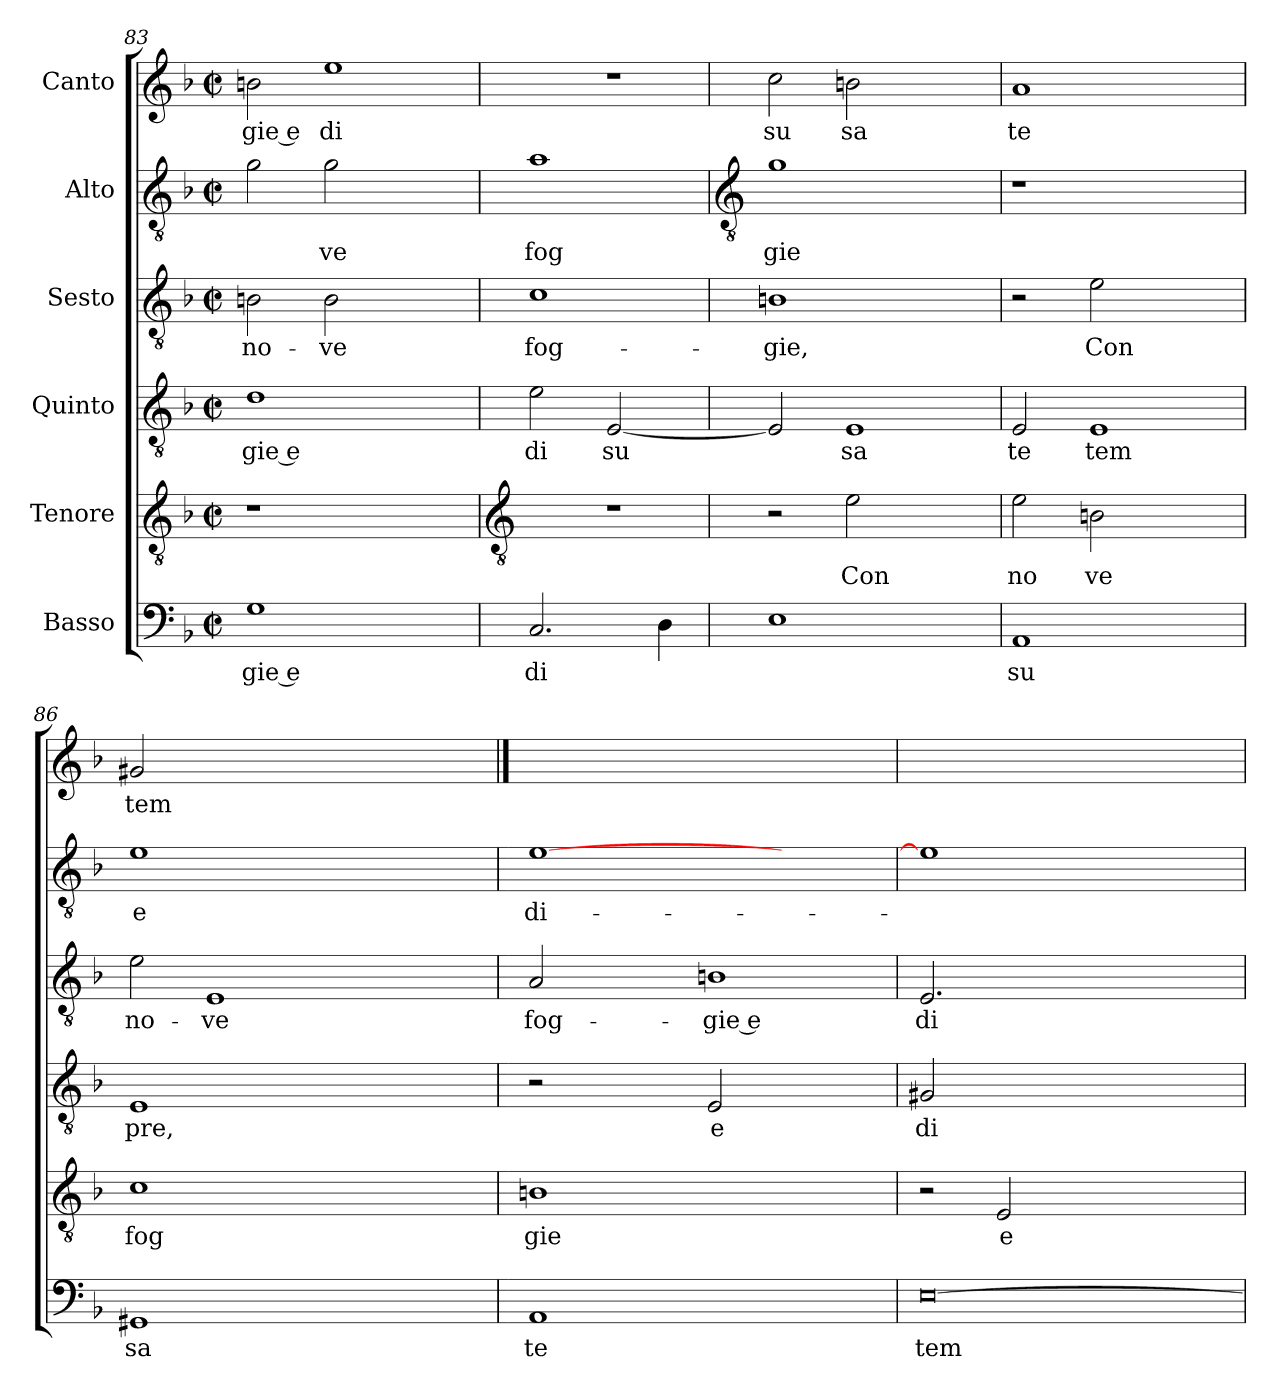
**kern	**text	**kern	**text	**kern	**text	**kern	**text	**kern	**text	**kern	**text
*part6	*part6	*part5	*part5	*part4	*part4	*part3	*part3	*part2	*part2	*part1	*part1
*staff6	*staff6	*staff5	*staff5	*staff4	*staff4	*staff3	*staff3	*staff2	*staff2	*staff1	*staff1
*I"Basso	*	*I"Tenore	*	*I"Quinto	*	*I"Sesto	*	*I"Alto	*	*I"Canto	*
!!LO:LB:g=z
*clefF4	*	*clefGv2	*	*clefGv2	*	*clefGv2	*	*clefGv2	*	*clefG2	*
*k[b-]	*	*k[b-]	*	*k[b-]	*	*k[b-]	*	*k[b-]	*	*k[b-]	*
*F:	*	*F:	*	*F:	*	*F:	*	*F:	*	*F:	*
*M2/2	*	*M2/2	*	*M2/2	*	*M2/2	*	*M2/2	*	*M2/2	*
*met(c|)	*	*met(c|)	*	*met(c|)	*	*met(c|)	*	*met(c|)	*	*met(c|)	*
=83A	=83A	=83A	=83A	=83A	=83A	=83A	=83A	=83A	=83A	=83A	=83A
!	!LO:LY:b	!	!	!	!LO:LY:b	!	!LO:LY:b	!	!	!	!LO:LY:b
1G	gie e	1r	.	1d	gie e	2Bn\	no-	2g\	.	2bn\	gie e
!	!	!	!	!	!	!	!LO:LY:b	!	!LO:LY:b	!	!LO:LY:b
.	.	.	.	.	.	2B\	-ve	2g\	ve	1ee	di
2ryy	.	2ryy	.	2ryy	.	2ryy	.	2ryy	.	.	.
!!LO:LB:g=z
=83B	=83B	=83B	=83B	=83B	=83B	=83B	=83B	=83B	=83B	=83B	=83B
*	*	*clefGv2	*	*	*	*	*	*	*	*	*
!	!LO:LY:b	!	!	!	!LO:LY:b	!	!LO:LY:b	!	!LO:LY:b	!	!
2.C/	di	1r	.	2e\	di	1c	fog-	1a	fog	1r	.
!	!	!	!	!	!LO:LY:b	!	!	!	!	!	!
.	.	.	.	[2E/	su	.	.	.	.	.	.
4D\	.	.	.	.	.	.	.	.	.	.	.
!!LO:LB:g=z
=84	=84	=84	=84	=84	=84	=84	=84	=84	=84	=84	=84
*	*	*	*	*	*	*	*	*clefGv2	*	*	*
!	!	!	!	!	!	!	!LO:LY:b	!	!LO:LY:b	!	!LO:LY:b
1E	.	2r	.	2E/]	.	1Bn	-gie,	1g	gie	2cc\	su
!	!	!	!LO:LY:b	!	!LO:LY:b	!	!	!	!	!	!LO:LY:b
.	.	2e\	Con	1E	sa	.	.	.	.	2bn\	sa
2ryy	.	2ryy	.	.	.	2ryy	.	2ryy	.	2ryy	.
=85	=85	=85	=85	=85	=85	=85	=85	=85	=85	=85	=85
!	!LO:LY:b	!	!LO:LY:b	!	!LO:LY:b	!	!	!	!	!	!LO:LY:b
1AA	su	2e\	no	2E/	te	2r	.	1r	.	1a	te
!	!	!	!LO:LY:b	!	!LO:LY:b	!	!LO:LY:b	!	!	!	!
.	.	2Bn\	ve	1E	tem	2e\	Con	.	.	.	.
2ryy	.	2ryy	.	.	.	2ryy	.	2ryy	.	2ryy	.
=86	=86	=86	=86	=86	=86	=86	=86	=86	=86	=86	=86
!	!LO:LY:b	!	!LO:LY:b	!	!LO:LY:b	!	!LO:LY:b	!	!LO:LY:b	!	!LO:LY:b
1GG#X	sa	1c	fog	1E	pre,	2e\	no-	1e	e	2g#X/	tem
!	!	!	!	!	!	!	!LO:LY:b	!	!	!	!
.	.	.	.	.	.	1E	-ve	.	.	64ryy	.
.	.	.	.	.	.	.	.	.	.	64ryy	.
.	.	.	.	.	.	.	.	.	.	64ryy	.
.	.	.	.	.	.	.	.	.	.	64ryy	.
.	.	.	.	.	.	.	.	.	.	64ryy	.
.	.	.	.	.	.	.	.	.	.	64ryy	.
.	.	.	.	.	.	.	.	.	.	64ryy	.
.	.	.	.	.	.	.	.	.	.	64ryy	.
.	.	.	.	.	.	.	.	.	.	64ryy	.
.	.	.	.	.	.	.	.	.	.	64ryy	.
.	.	.	.	.	.	.	.	.	.	64ryy	.
.	.	.	.	.	.	.	.	.	.	64ryy	.
.	.	.	.	.	.	.	.	.	.	64ryy	.
.	.	.	.	.	.	.	.	.	.	2ryy	.
2ryy	.	2ryy	.	2ryy	.	.	.	2ryy	.	.	.
.	.	.	.	.	.	.	.	.	.	4ryy	.
.	.	.	.	.	.	.	.	.	.	32.ryy	.
=87	==87	=87	==87	=87	==87	=87	==87	=87	==87	==87	==87
!	!LO:LY:b	!	!LO:LY:b	!	!	!	!LO:LY:b	!	!LO:LY:b	!	!
1AA	te	1Bn	gie	2r	.	2A/	fog-	[1e	di-	64ryy	.
.	.	.	.	.	.	.	.	.	.	64ryy	.
.	.	.	.	.	.	.	.	.	.	64ryy	.
.	.	.	.	.	.	.	.	.	.	64ryy	.
.	.	.	.	.	.	.	.	.	.	64ryy	.
.	.	.	.	.	.	.	.	.	.	64ryy	.
.	.	.	.	.	.	.	.	.	.	64ryy	.
.	.	.	.	.	.	.	.	.	.	64ryy	.
.	.	.	.	.	.	.	.	.	.	64ryy	.
.	.	.	.	.	.	.	.	.	.	64ryy	.
.	.	.	.	.	.	.	.	.	.	64ryy	.
.	.	.	.	.	.	.	.	.	.	64ryy	.
.	.	.	.	.	.	.	.	.	.	64ryy	.
.	.	.	.	.	.	.	.	.	.	1ryy	.
!	!	!	!	!	!LO:LY:b	!	!LO:LY:b	!	!	!	!
.	.	.	.	2E/	e	1Bn	-gie e	.	.	.	.
2ryy	.	2ryy	.	2ryy	.	.	.	2ryy	.	.	.
.	.	.	.	.	.	.	.	.	.	4ryy	.
.	.	.	.	.	.	.	.	.	.	32.ryy	.
=	=	=	=	=	=	=	=	=	=	=	=
!	!LO:LY:b	!	!	!	!LO:LY:b	!	!LO:LY:b	!	!	!	!
[0E	tem	2r	.	2G#X/	di	2.E/	di-	1e]	.	1ryy	.
!	!	!	!LO:LY:b	!	!	!	!	!	!	!	!
.	.	2E/	e	1.ryy	.	.	.	.	.	.	.
.	.	.	.	.	.	1ryy	.	.	.	.	.
.	.	1ryy	.	.	.	.	.	1ryy	.	1ryy	.
.	.	.	.	.	.	4ryy	.	.	.	.	.
=	=	=	=	=	=	=	=	=	=	=	=
*-	*-	*-	*-	*-	*-	*-	*-	*-	*-	*-	*-
